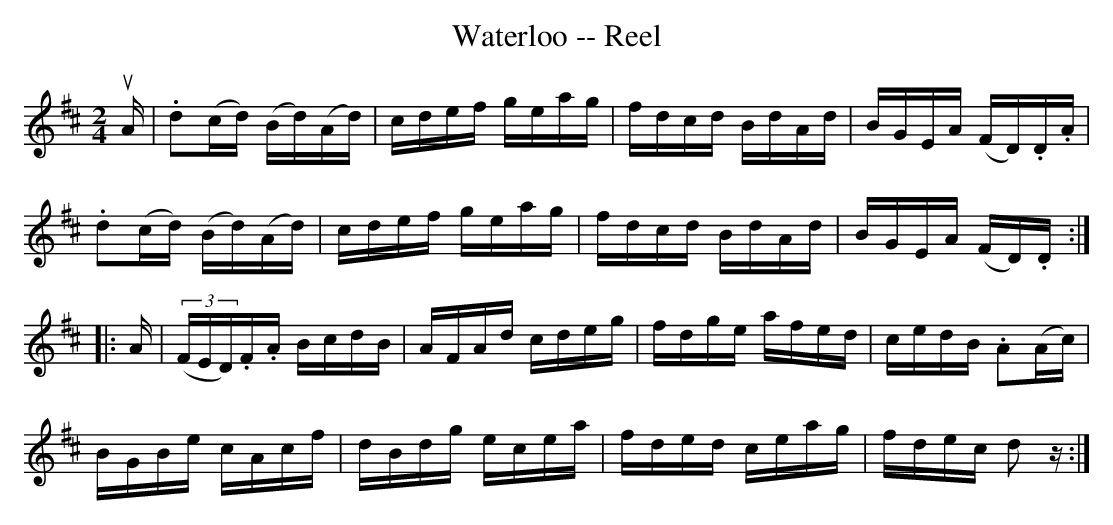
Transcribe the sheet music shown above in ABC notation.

X:1
T: Waterloo -- Reel
M:2/4
L:1/16
K:D
uA|\
.d2(cd) (Bd)(Ad) | cdef geag | fdcd BdAd | BGEA (FD).D.A |
.d2(cd) (Bd)(Ad) | cdef geag | fdcd BdAd | BGEA (FD).D  :|
|:A|\
((3FED).F.A BcdB | AFAd cdeg | fdge afed | cedB .A2(Ac) |
BGBe cAcf | dBdg ecea | fded ceag | fdec d2 z :|
